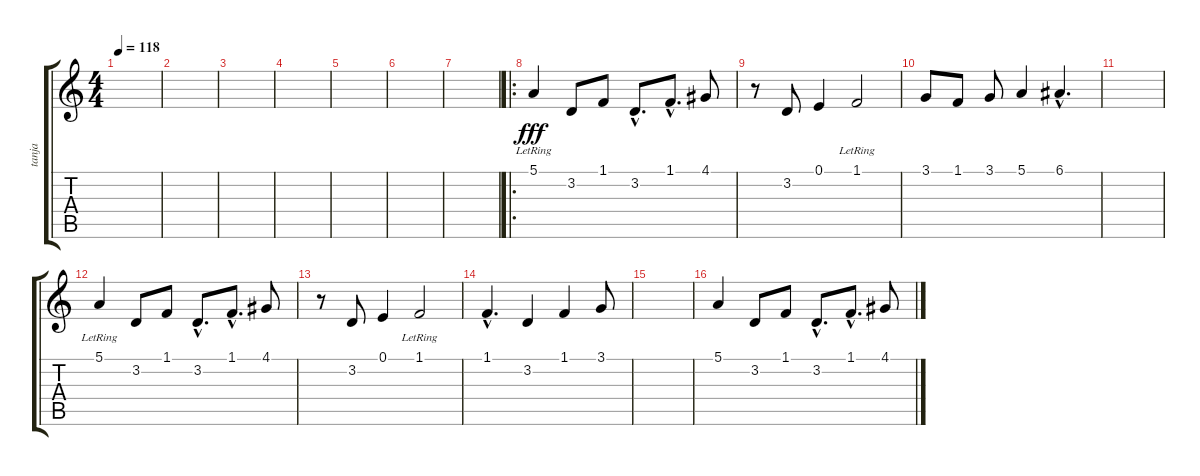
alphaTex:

\track ("tanja" "tanja") {instrument voiceoohs}
\staff {score tabs}
\tuning (E4 B3 G3 D3 A2 E2) {hide}
\ts (4 4)
\tempo 118
\clef g2
\ks c
|
|
|
|
|
|
|
\ro
5.1{lr}.4{dy fff} 3.2.8 1.1.8 3.2{hac}.8{d} 1.1{hac}.8{d} 4.1.8 |
r.8 3.2.8 0.1.4 1.1{lr}.2 |
3.1.8 1.1.8 3.1.8 5.1.4 6.1{hac}.4{d} |
|
5.1{lr}.4 3.2.8 1.1.8 3.2{hac}.8{d} 1.1{hac}.8{d} 4.1.8 |
r.8 3.2.8 0.1.4 1.1{lr}.2 |
1.1{hac}.4{d} 3.2.4 1.1.4 3.1.8 |
|
5.1.4 3.2.8 1.1.8 3.2{hac}.8{d} 1.1{hac}.8{d} 4.1.8
